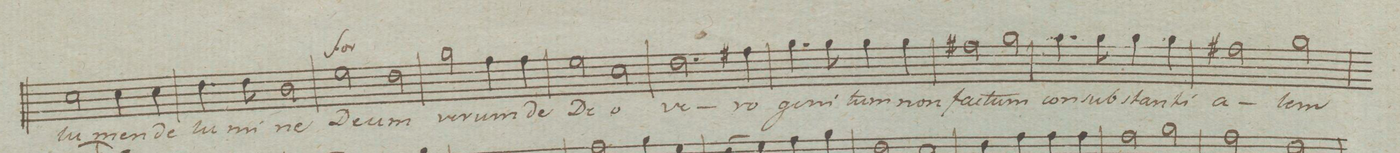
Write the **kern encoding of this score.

**kern	**text	**dynam
*I"Soprano Solo.	*	*
*clefC1	*	*
*k[]	*	*
*met(c|)	*	*
*M2/2	*	*
2a\	lu-	.
4a\	-men	.
4a\	de-	.
=36	=36	=36
4.b\	-lu-	.
8b\	-mi-	.
2g\	-ne	.
=37	=37	=37
2cc\	De-	f
2b\	-um	.
=38	=38	=38
2ee\	ve-	.
4dd\	-rum	.
4dd\	de	.
=39	=39	=39
2cc\	De-	.
2a\	-o	.
=40	=40	=40
2.b\	ve-	.
4dd#X\	-ro	.
=41	=41	=41
4.ee\	ge-	.
8ee\	-ni-	.
4ee\	-tum	.
4ee\	non	.
=42	=42	=42
2dd#X\	fac-	.
2ee\	-tum	.
=43	=43	=43
4.ee\	con-	.
8ee\	-sub-	.
4ee\	-stan-	.
4ee\	-ti-	.
=44	=44	=44
2dd#X\	-a-	.
2ee\	-lem	.
=45	=45	=45
*-	*-	*-
